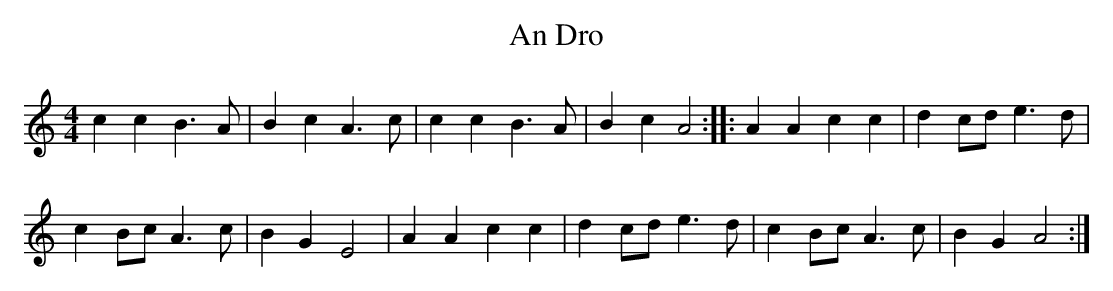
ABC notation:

X:1
T:An Dro
M:4/4
L:1/4
K:C
c c B>A |B c A>c|c c B>A |B c A2 :|\
|:A A c c |d c/2d/2 e>d|
c B/2c/2 A>c|BGE2 |\
A A c c |d c/2d/2 e>d|c B/2c/2 A>c|B G A2  :|
